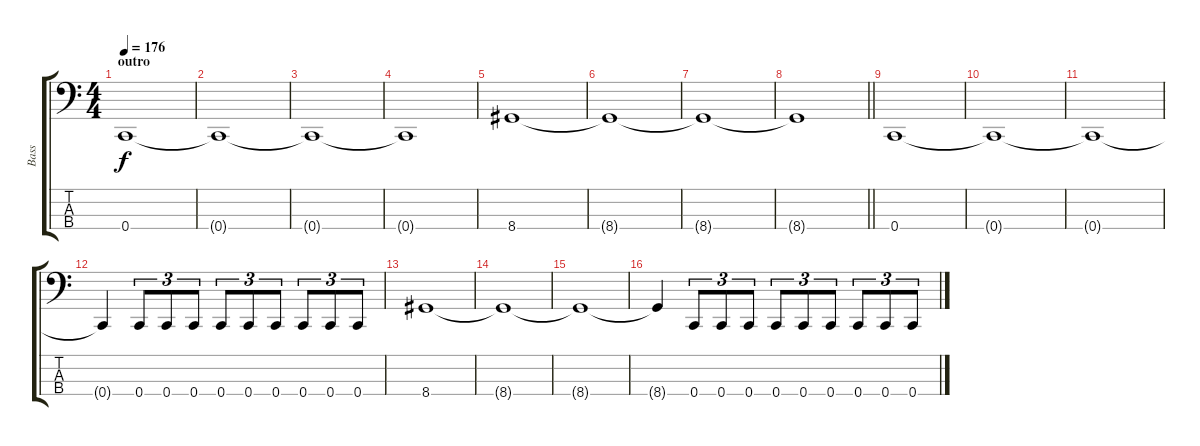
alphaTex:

\track ("Bass" "Bass") {instrument electricbasspick}
\staff {score tabs}
\tuning (F2 C2 G1 C1) {hide}
\ts (4 4)
\section ("" "outro")
\tempo 176
\clef f4
\ks c
0.4.1{dy f} |
0.4{t}.1 |
0.4{t}.1 |
0.4{t}.1 |
8.4.1 |
8.4{t}.1 |
8.4{t}.1 |
\barLineRight lightlight
8.4{t}.1 |
0.4.1 |
0.4{t}.1 |
0.4{t}.1 |
0.4{t}.4 0.4.8{tu (3 2)} 0.4.8{tu (3 2)} 0.4.8{tu (3 2)} 0.4.8{tu (3 2)} 0.4.8{tu (3 2)} 0.4.8{tu (3 2)} 0.4.8{tu (3 2)} 0.4.8{tu (3 2)} 0.4.8{tu (3 2)} |
8.4.1 |
8.4{t}.1 |
8.4{t}.1 |
8.4{t}.4 0.4.8{tu (3 2)} 0.4.8{tu (3 2)} 0.4.8{tu (3 2)} 0.4.8{tu (3 2)} 0.4.8{tu (3 2)} 0.4.8{tu (3 2)} 0.4.8{tu (3 2)} 0.4.8{tu (3 2)} 0.4.8{tu (3 2)}
